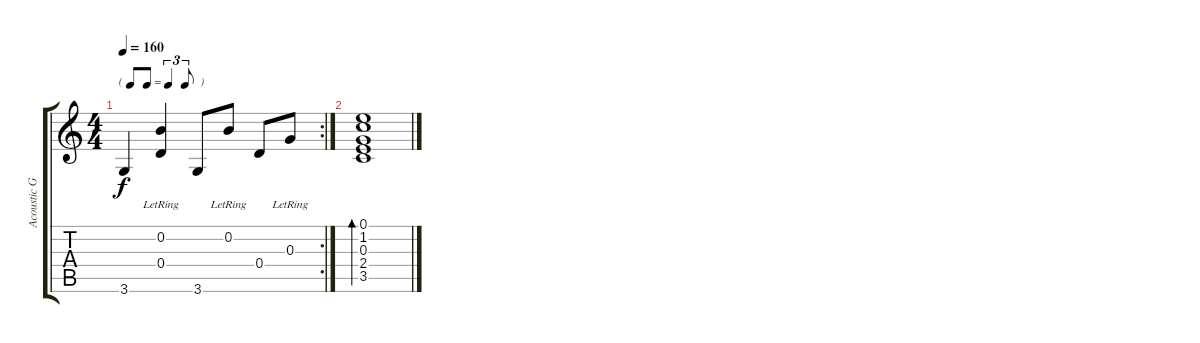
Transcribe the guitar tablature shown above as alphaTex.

\track ("Acoustic Guitar" "Acoustic G") {instrument acousticguitarsteel}
\staff {score tabs}
\tuning (E4 B3 G3 D3 A2 E2) {hide}
\rc 2
\ts (4 4)
\tf triplet8th
\tempo 160
\clef g2
\ks c
3.6.4{dy f} (0.2{lr} 0.4).4 3.6.8 0.2{lr}.8 0.4.8 0.3{lr}.8 |
(0.1 1.2 0.3 2.4 3.5).1{bd 480}
